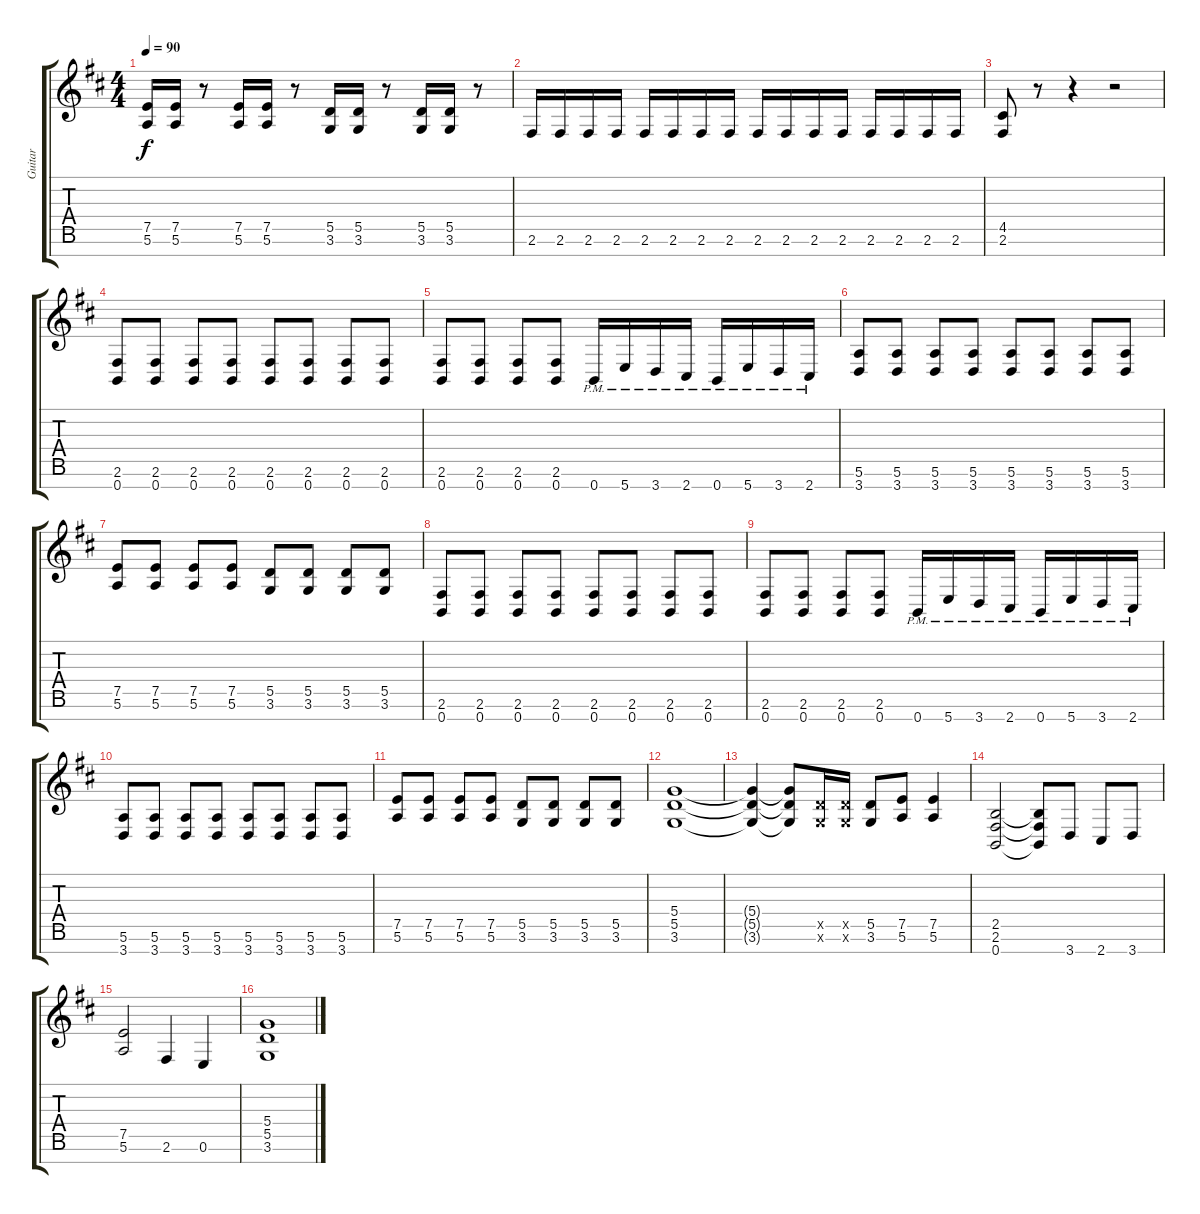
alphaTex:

\track ("Guitar" "Guitar") {instrument distortionguitar}
\staff {score tabs}
\tuning (E4 B3 G3 D3 A2 E2 B1) {hide}
\ts (4 4)
\tempo 90
\clef g2
\ks bminor
(7.5 5.6).16{dy f} (7.5 5.6).16 r.8 (7.5 5.6).16 (7.5 5.6).16 r.8 (5.5 3.6).16 (5.5 3.6).16 r.8 (5.5 3.6).16 (5.5 3.6).16 r.8 |
2.6.16 2.6.16 2.6.16 2.6.16 2.6.16 2.6.16 2.6.16 2.6.16 2.6.16 2.6.16 2.6.16 2.6.16 2.6.16 2.6.16 2.6.16 2.6.16 |
(4.5 2.6).8 r.8 r.4 r.2 |
(2.6 0.7).8 (2.6 0.7).8 (2.6 0.7).8 (2.6 0.7).8 (2.6 0.7).8 (2.6 0.7).8 (2.6 0.7).8 (2.6 0.7).8 |
(2.6 0.7).8 (2.6 0.7).8 (2.6 0.7).8 (2.6 0.7).8 0.7{pm}.16 5.7{pm}.16 3.7{pm}.16 2.7{pm}.16 0.7{pm}.16 5.7{pm}.16 3.7{pm}.16 2.7{pm}.16 |
(5.6 3.7).8 (5.6 3.7).8 (5.6 3.7).8 (5.6 3.7).8 (5.6 3.7).8 (5.6 3.7).8 (5.6 3.7).8 (5.6 3.7).8 |
(7.5 5.6).8 (7.5 5.6).8 (7.5 5.6).8 (7.5 5.6).8 (5.5 3.6).8 (5.5 3.6).8 (5.5 3.6).8 (5.5 3.6).8 |
(2.6 0.7).8 (2.6 0.7).8 (2.6 0.7).8 (2.6 0.7).8 (2.6 0.7).8 (2.6 0.7).8 (2.6 0.7).8 (2.6 0.7).8 |
(2.6 0.7).8 (2.6 0.7).8 (2.6 0.7).8 (2.6 0.7).8 0.7{pm}.16 5.7{pm}.16 3.7{pm}.16 2.7{pm}.16 0.7{pm}.16 5.7{pm}.16 3.7{pm}.16 2.7{pm}.16 |
(5.6 3.7).8 (5.6 3.7).8 (5.6 3.7).8 (5.6 3.7).8 (5.6 3.7).8 (5.6 3.7).8 (5.6 3.7).8 (5.6 3.7).8 |
(7.5 5.6).8 (7.5 5.6).8 (7.5 5.6).8 (7.5 5.6).8 (5.5 3.6).8 (5.5 3.6).8 (5.5 3.6).8 (5.5 3.6).8 |
(5.4 5.5 3.6).1 |
(5.4{t} 5.5{t} 3.6{t}).4 (5.4{t} 5.5{t} 3.6{t}).8 (5.5{x} 3.6{x}).16 (5.5{x} 3.6{x}).16 (5.5 3.6).8 (7.5 5.6).8 (7.5 5.6).4 |
(2.5 2.6 0.7).2 (2.5{t} 2.6{t} 0.7{t}).8 3.7.8 2.7.8 3.7.8 |
(7.5 5.6).2 2.6.4 0.6.4 |
(5.4 5.5 3.6).1
